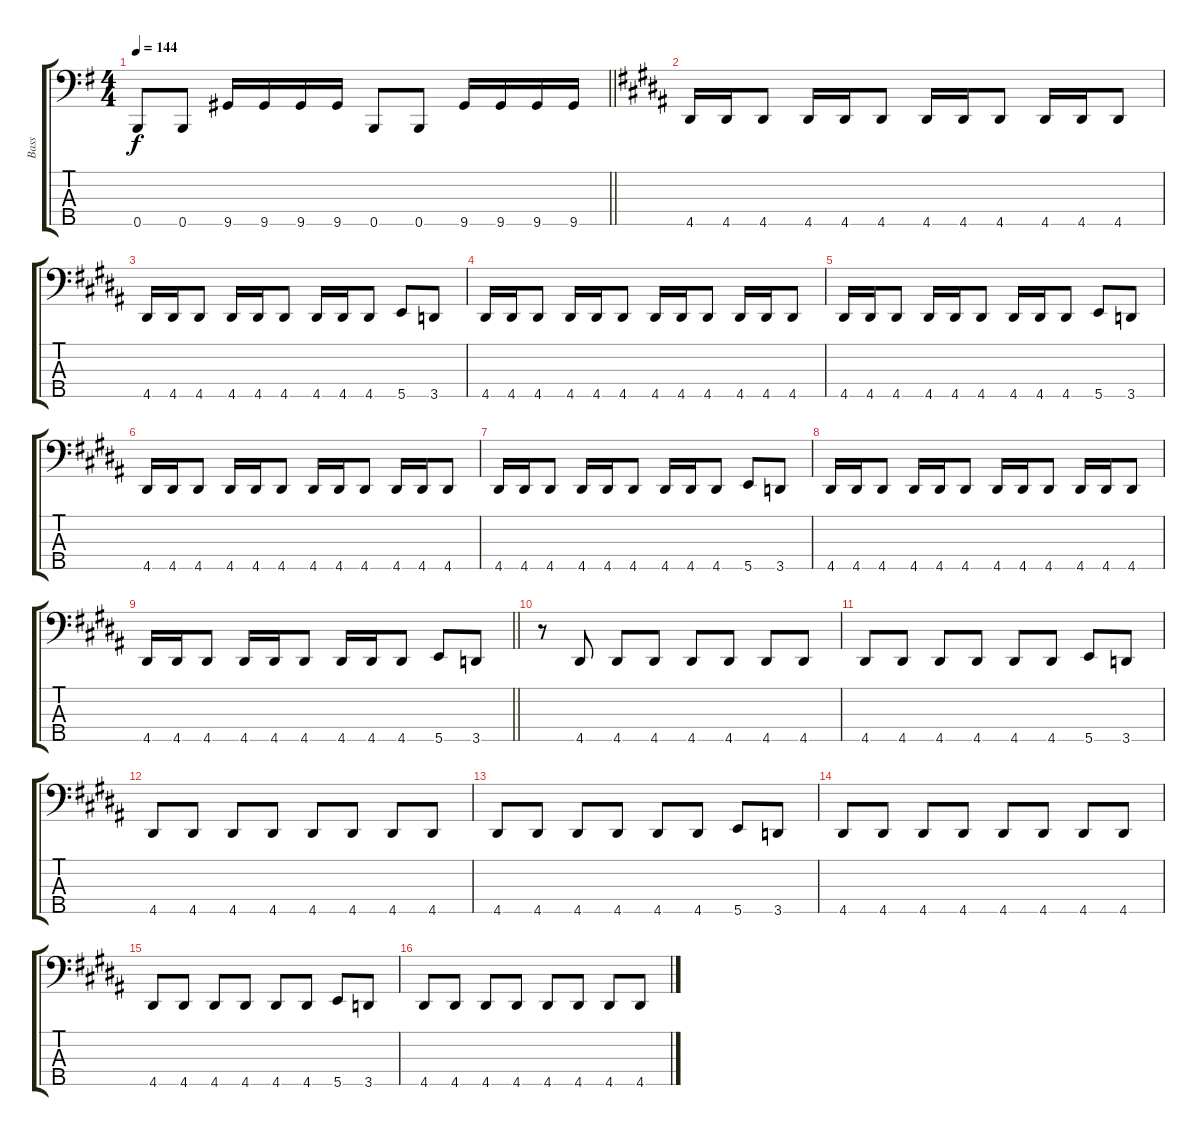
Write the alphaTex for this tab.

\track ("Bass" "Bass") {instrument electricbasspick}
\staff {score tabs}
\tuning (G2 D2 A1 E1 B0) {hide}
\ts (4 4)
\tempo 144
\clef f4
\barLineRight lightlight
\ks eminor
0.5.8{dy f} 0.5.8 9.5.16 9.5.16 9.5.16 9.5.16 0.5.8 0.5.8 9.5.16 9.5.16 9.5.16 9.5.16 |
\ks g#minor
4.5.16 4.5.16 4.5.8 4.5.16 4.5.16 4.5.8 4.5.16 4.5.16 4.5.8 4.5.16 4.5.16 4.5.8 |
4.5.16 4.5.16 4.5.8 4.5.16 4.5.16 4.5.8 4.5.16 4.5.16 4.5.8 5.5.8 3.5.8 |
4.5.16 4.5.16 4.5.8 4.5.16 4.5.16 4.5.8 4.5.16 4.5.16 4.5.8 4.5.16 4.5.16 4.5.8 |
4.5.16 4.5.16 4.5.8 4.5.16 4.5.16 4.5.8 4.5.16 4.5.16 4.5.8 5.5.8 3.5.8 |
4.5.16 4.5.16 4.5.8 4.5.16 4.5.16 4.5.8 4.5.16 4.5.16 4.5.8 4.5.16 4.5.16 4.5.8 |
4.5.16 4.5.16 4.5.8 4.5.16 4.5.16 4.5.8 4.5.16 4.5.16 4.5.8 5.5.8 3.5.8 |
4.5.16 4.5.16 4.5.8 4.5.16 4.5.16 4.5.8 4.5.16 4.5.16 4.5.8 4.5.16 4.5.16 4.5.8 |
\barLineRight lightlight
4.5.16 4.5.16 4.5.8 4.5.16 4.5.16 4.5.8 4.5.16 4.5.16 4.5.8 5.5.8 3.5.8 |
r.8 4.5.8 4.5.8 4.5.8 4.5.8 4.5.8 4.5.8 4.5.8 |
4.5.8 4.5.8 4.5.8 4.5.8 4.5.8 4.5.8 5.5.8 3.5.8 |
4.5.8 4.5.8 4.5.8 4.5.8 4.5.8 4.5.8 4.5.8 4.5.8 |
4.5.8 4.5.8 4.5.8 4.5.8 4.5.8 4.5.8 5.5.8 3.5.8 |
4.5.8 4.5.8 4.5.8 4.5.8 4.5.8 4.5.8 4.5.8 4.5.8 |
4.5.8 4.5.8 4.5.8 4.5.8 4.5.8 4.5.8 5.5.8 3.5.8 |
4.5.8 4.5.8 4.5.8 4.5.8 4.5.8 4.5.8 4.5.8 4.5.8
